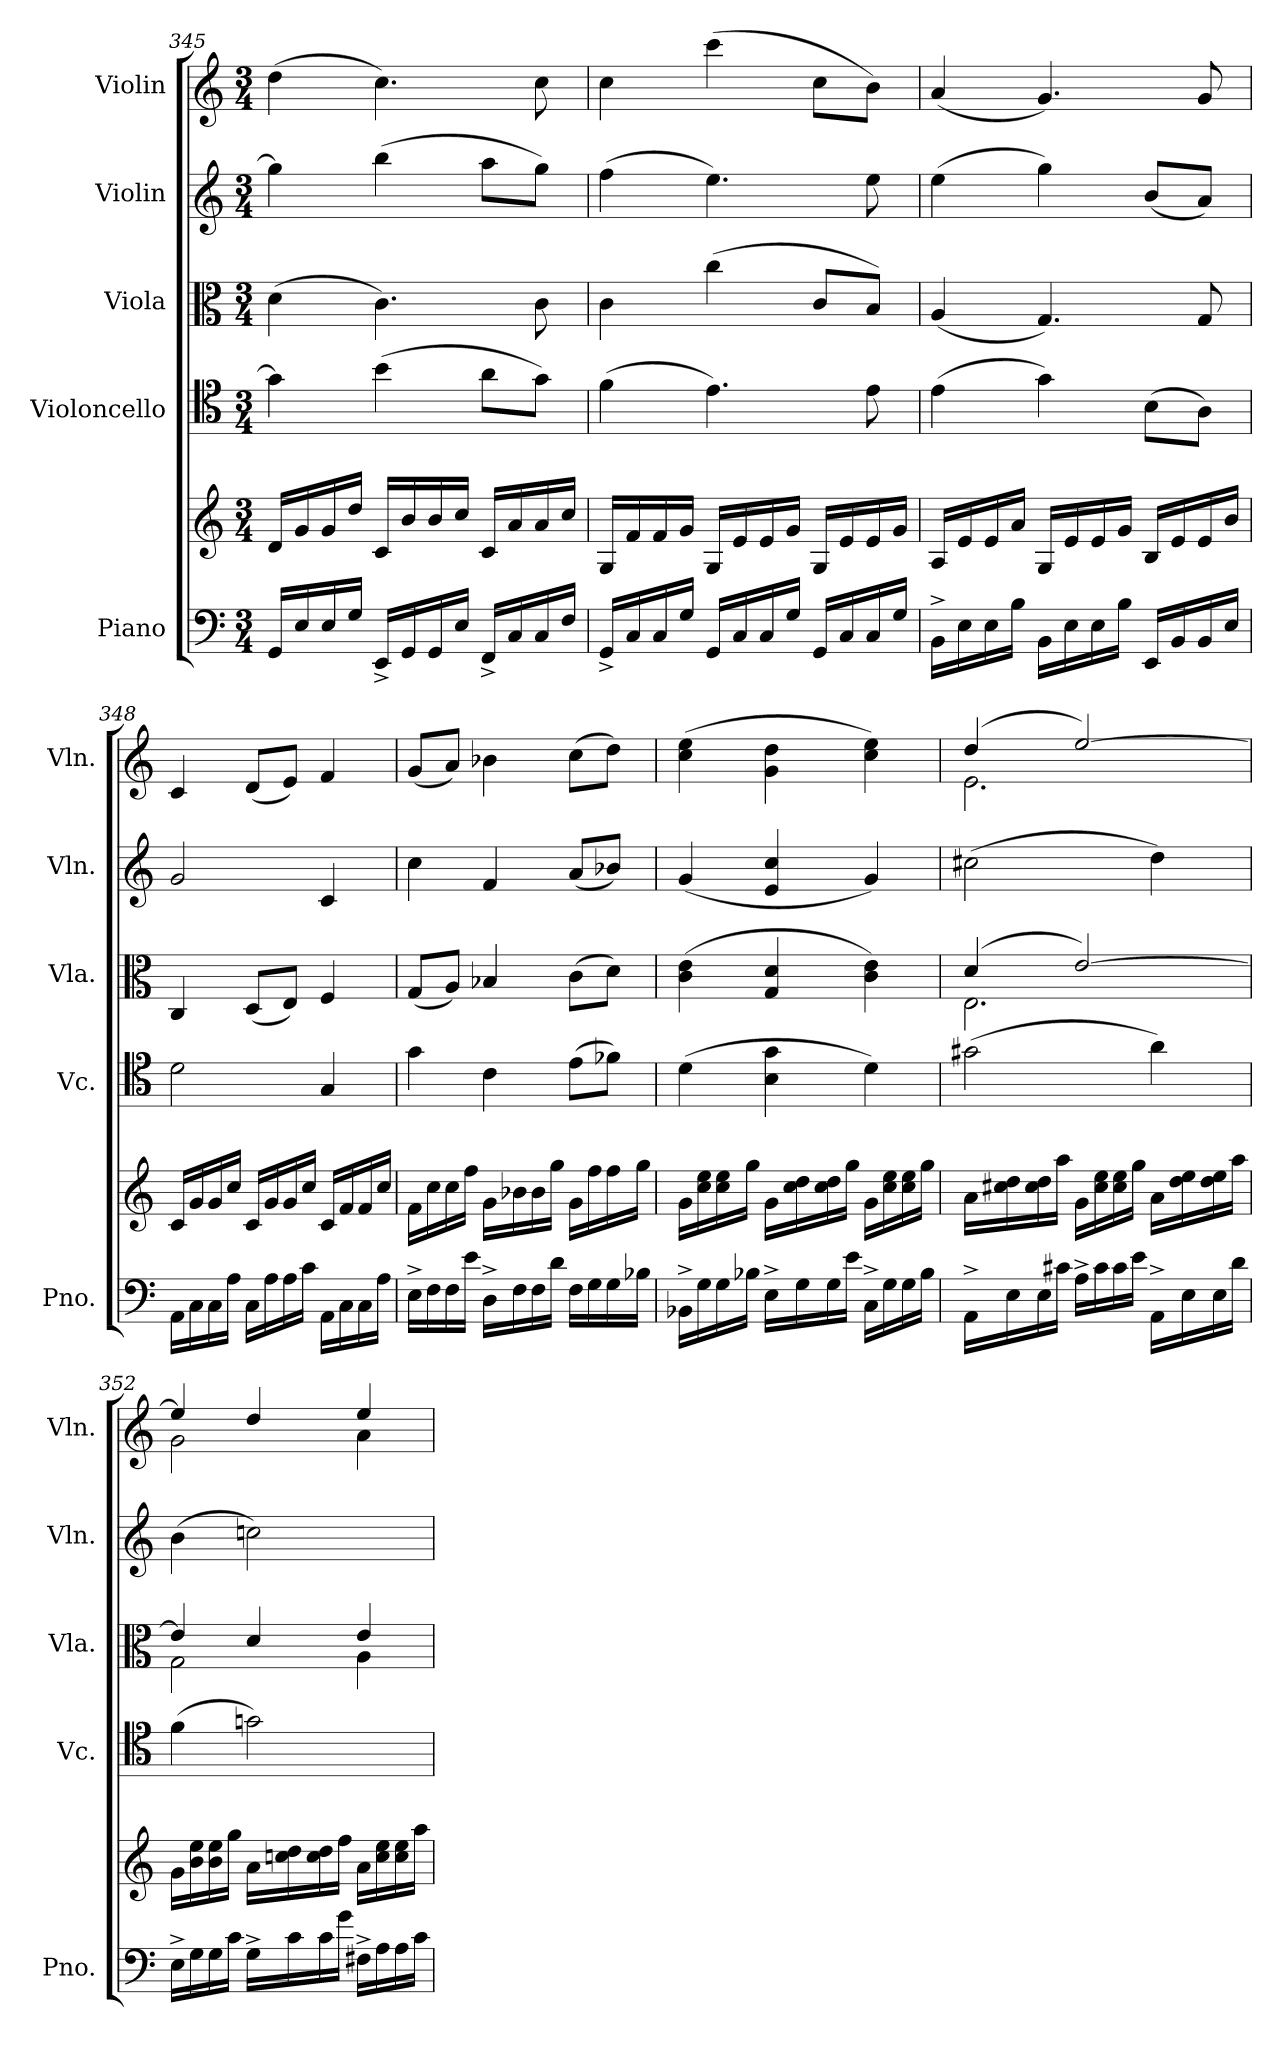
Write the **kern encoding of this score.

**kern	**kern	**kern	**kern	**kern	**kern
*part5	*part5	*part4	*part3	*part2	*part1
*staff6	*staff5	*staff4	*staff3	*staff2	*staff1
*I"Piano	*	*I"Violoncello	*I"Viola	*I"Violin	*I"Violin
*I'Pno.	*	*I'Vc.	*I'Vla.	*I'Vln.	*I'Vln.
*clefF4	*clefG2	*clefC4	*clefC3	*clefG2	*clefG2
*k[]	*k[]	*k[]	*k[]	*k[]	*k[]
*M3/4	*M3/4	*M3/4	*M3/4	*M3/4	*M3/4
=345	=345	=345	=345	=345	=345
16GG/LL	16d/LL	4g\]	(4d\	4gg\]	(4dd\
16E/	16g/	.	.	.	.
16E/	16g/	.	.	.	.
16G/JJ	16dd/JJ	.	.	.	.
16EE^/LL	16c/LL	(4b\	4.c\)	(4bb\	4.cc\)
16GG/	16b/	.	.	.	.
16GG/	16b/	.	.	.	.
16E/JJ	16cc/JJ	.	.	.	.
16FF^/LL	16c/LL	8a\L	.	8aa\L	.
16C/	16a/	.	.	.	.
16C/	16a/	8g\J)	8c\	8gg\J)	8cc\
16F/JJ	16cc/JJ	.	.	.	.
=346	=346	=346	=346	=346	=346
16GG^/LL	16G/LL	(4f\	4c\	(4ff\	4cc\
16C/	16f/	.	.	.	.
16C/	16f/	.	.	.	.
16G/JJ	16g/JJ	.	.	.	.
16GG/LL	16G/LL	4.e\)	(4cc\	4.ee\)	(4ccc\
16C/	16e/	.	.	.	.
16C/	16e/	.	.	.	.
16G/JJ	16g/JJ	.	.	.	.
16GG/LL	16G/LL	.	8c/L	.	8cc\L
16C/	16e/	.	.	.	.
16C/	16e/	8e\	8B/J)	8ee\	8b\J)
16G/JJ	16g/JJ	.	.	.	.
!!LO:PB:g=z
=347	=347	=347	=347	=347	=347
16BB^\LL	16A/LL	(4e\	(4A/	(4ee\	(4a/
16E\	16e/	.	.	.	.
16E\	16e/	.	.	.	.
16B\JJ	16a/JJ	.	.	.	.
16BB\LL	16G/LL	4g\)	4.G/)	4gg\)	4.g/)
16E\	16e/	.	.	.	.
16E\	16e/	.	.	.	.
16B\JJ	16g/JJ	.	.	.	.
16EE/LL	16B/LL	(8B\L	.	(8b/L	.
16BB/	16e/	.	.	.	.
16BB/	16e/	8A\J)	8G/	8a/J)	8g/
16E/JJ	16b/JJ	.	.	.	.
=348	=348	=348	=348	=348	=348
16AA\LL	16c/LL	2d\	4C/	2g/	4c/
16C\	16g/	.	.	.	.
16C\	16g/	.	.	.	.
16A\JJ	16cc/JJ	.	.	.	.
16C\LL	16c/LL	.	(8D/L	.	(8d/L
16A\	16g/	.	.	.	.
16A\	16g/	.	8E/J)	.	8e/J)
16c\JJ	16cc/JJ	.	.	.	.
16AA\LL	16c/LL	4G/	4F/	4c/	4f/
16C\	16f/	.	.	.	.
16C\	16f/	.	.	.	.
16A\JJ	16cc/JJ	.	.	.	.
=349	=349	=349	=349	=349	=349
16E^\LL	16f\LL	4g\	(8G/L	4cc\	(8g/L
16F\	16cc\	.	.	.	.
16F\	16cc\	.	8A/J)	.	8a/J)
16e\JJ	16ff\JJ	.	.	.	.
16D^\LL	16g\LL	4c\	4B-X/	4f/	4b-X\
16F\	16b-X\	.	.	.	.
16F\	16b-\	.	.	.	.
16d\JJ	16gg\JJ	.	.	.	.
16F\LL	16g\LL	(8e\L	(8c\L	(8a/L	(8cc\L
16G\	16ff\	.	.	.	.
16G\	16ff\	8f-X\J)	8d\J)	8b-X/J)	8dd\J)
16B-X\JJ	16gg\JJ	.	.	.	.
!!LO:LB:g=z
=350	=350	=350	=350	=350	=350
16BB-X^\LL	16g\LL	(4d\	(4c\ 4e\	(4g/	(4cc\ 4ee\
16G\	16cc\ 16ee\	.	.	.	.
16G\	16cc\ 16ee\	.	.	.	.
16B-X\JJ	16gg\JJ	.	.	.	.
16E^\LL	16g\LL	4B\ 4g\	4G/ 4d/	4e/ 4cc/	4g\ 4dd\
16G\	16cc\ 16dd\	.	.	.	.
16G\	16cc\ 16dd\	.	.	.	.
16e\JJ	16gg\JJ	.	.	.	.
16C^\LL	16g\LL	4d\)	4c\ 4e\)	4g/)	4cc\ 4ee\)
16G\	16cc\ 16ee\	.	.	.	.
16G\	16cc\ 16ee\	.	.	.	.
16B-\JJ	16gg\JJ	.	.	.	.
=351	=351	=351	=351	=351	=351
*	*	*	*^	*	*^
16AA^\LL	16a\LL	(2g#X\	(4d/	2.E\	(2cc#X\	(4dd/	2.e\
16E\	16cc#X\ 16dd\	.	.	.	.	.	.
16E\	16cc#\ 16dd\	.	.	.	.	.	.
16c#X\JJ	16aa\JJ	.	.	.	.	.	.
16A^\LL	16g\LL	.	[2e/)	.	.	[2ee/)	.
16c#\	16cc#\ 16ee\	.	.	.	.	.	.
16c#\	16cc#\ 16ee\	.	.	.	.	.	.
16e\JJ	16gg\JJ	.	.	.	.	.	.
16AA^\LL	16a\LL	4a\)	.	.	4dd\)	.	.
16E\	16dd\ 16ee\	.	.	.	.	.	.
16E\	16dd\ 16ee\	.	.	.	.	.	.
16d\JJ	16aa\JJ	.	.	.	.	.	.
!!LO:PB:g=z	!!
=352	=352	=352	=352	=352	=352	=352	=352
16E^\LL	16g\LL	(4f\	4e/]	2G\	(4b\	4ee/]	2g\
16G\	16b\ 16ee\	.	.	.	.	.	.
16G\	16b\ 16ee\	.	.	.	.	.	.
16c\JJ	16gg\JJ	.	.	.	.	.	.
16G^\LL	16a\LL	2gn\)	4d/	.	2ccn\)	4dd/	.
16c\	16ccn\ 16dd\	.	.	.	.	.	.
16c\	16cc\ 16dd\	.	.	.	.	.	.
16g\JJ	16ff\JJ	.	.	.	.	.	.
16F#X^\LL	16a\LL	.	4e/	4A\	.	4ee/	4a\
16A\	16cc\ 16ee\	.	.	.	.	.	.
16A\	16cc\ 16ee\	.	.	.	.	.	.
16c\JJ	16aa\JJ	.	.	.	.	.	.
*	*	*	*v	*v	*	*v	*v
=	=	=	=	=	=
*-	*-	*-	*-	*-	*-
